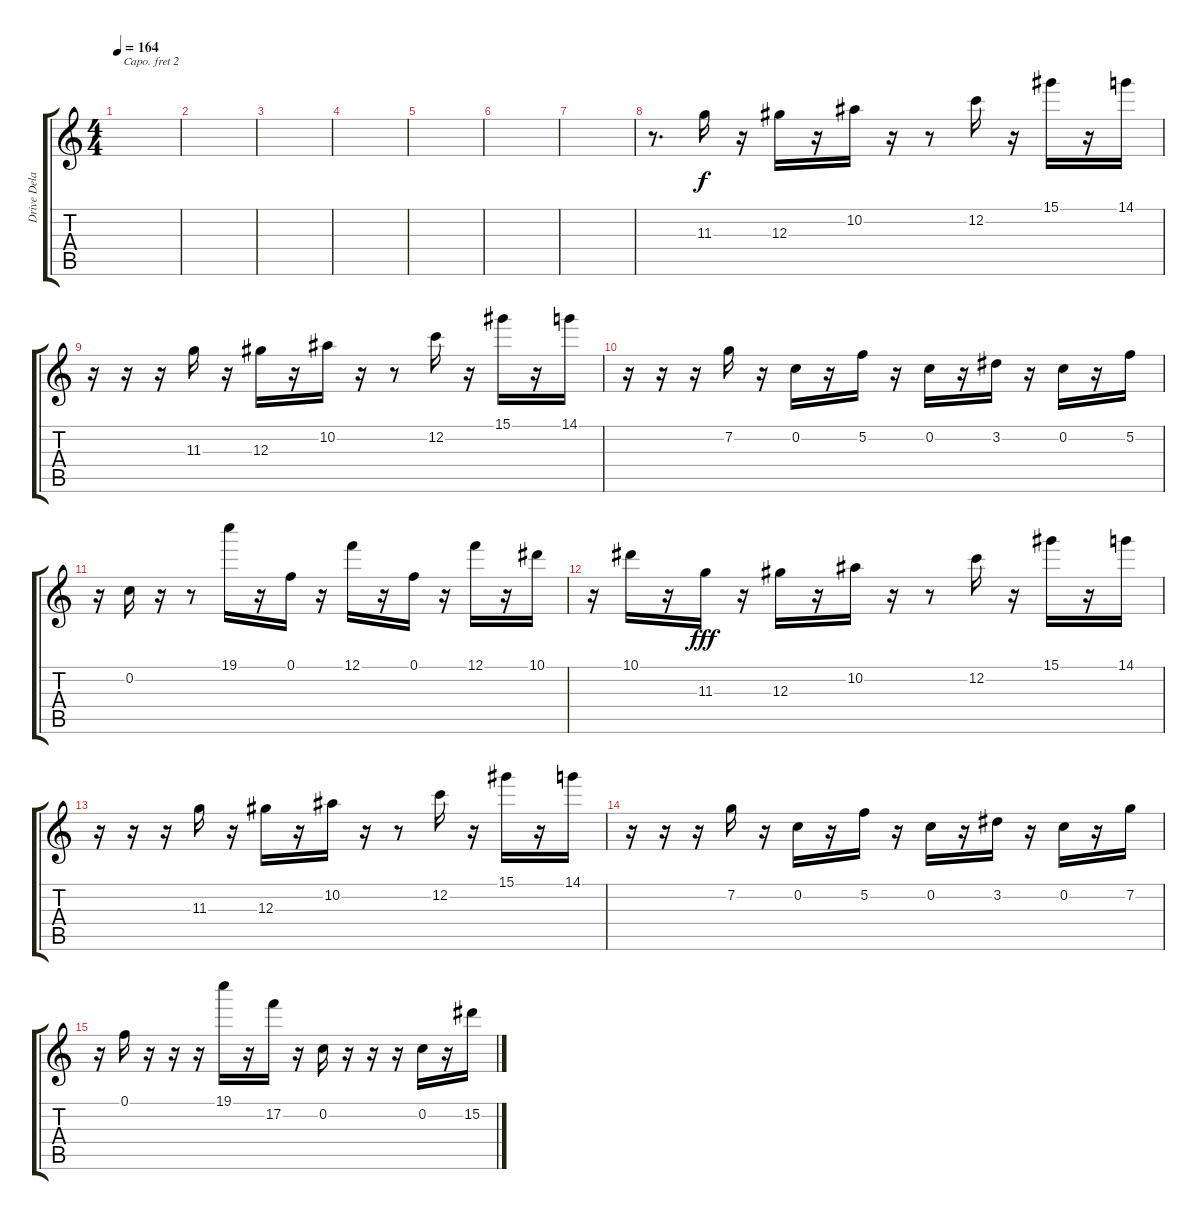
\track ("Drive Delay" "Drive Dela") {instrument overdrivenguitar}
\staff {score tabs}
\capo 2
\tuning (Eb4 Bb3 Gb3 Db3 Ab2 Eb2) {hide}
\ts (4 4)
\tempo 164
\clef g2
\ks c
|
|
|
|
|
|
|
r.8{d} 11.3.16 r.16 12.3.16 r.16 10.2.16 r.16 r.8 12.2.16 r.16 15.1.16 r.16 14.1.16 |
r.16 r.16 r.16 11.3.16 r.16 12.3.16 r.16 10.2.16 r.16 r.8 12.2.16 r.16 15.1.16 r.16 14.1.16 |
r.16 r.16 r.16 7.2.16 r.16 0.2.16 r.16 5.2.16 r.16 0.2.16 r.16 3.2.16 r.16 0.2.16 r.16 5.2.16 |
r.16 0.2.16 r.16 r.8 19.1.16 r.16 0.1.16 r.16 12.1.16 r.16 0.1.16 r.16 12.1.16 r.16 10.1.16 |
r.16 10.1.16{dy f} r.16 11.3.16{dy fff} r.16 12.3.16 r.16 10.2.16 r.16 r.8 12.2.16 r.16 15.1.16 r.16 14.1.16 |
r.16 r.16 r.16 11.3.16 r.16 12.3.16 r.16 10.2.16 r.16 r.8 12.2.16 r.16 15.1.16 r.16 14.1.16 |
r.16 r.16 r.16 7.2.16 r.16 0.2.16 r.16 5.2.16 r.16 0.2.16 r.16 3.2.16 r.16 0.2.16 r.16 7.2.16 |
r.16 0.1.16 r.16 r.16 r.16 19.1.16 r.16 17.2.16 r.16 0.2.16 r.16 r.16 r.16 0.2.16 r.16 15.2.16
